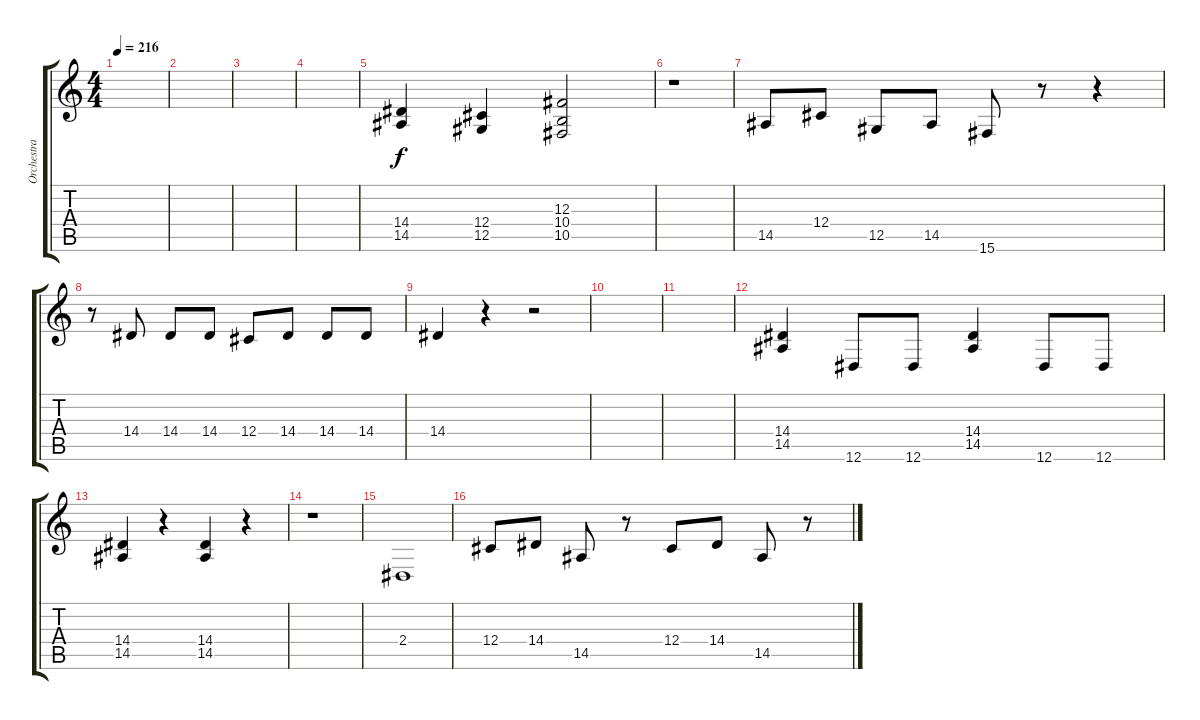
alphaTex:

\track ("Orchestra 2" "Orchestra ") {instrument stringensemble1}
\staff {score tabs}
\tuning (Eb4 Bb3 Gb3 Db3 Ab2 Eb2) {hide}
\ts (4 4)
\tempo 216
\clef g2
\ks c
|
|
|
|
(14.4 14.5).4 (12.4 12.5).4 (12.3 10.4 10.5).2 |
r.1 |
14.5.8 12.4.8 12.5.8 14.5.8 15.6.8 r.8 r.4 |
r.8 14.4.8 14.4.8 14.4.8 12.4.8 14.4.8 14.4.8 14.4.8 |
14.4.4 r.4 r.2 |
|
|
(14.4 14.5).4 12.6.8 12.6.8 (14.4 14.5).4 12.6.8 12.6.8 |
(14.4 14.5).4 r.4 (14.4 14.5).4 r.4 |
r.1 |
2.4.1 |
12.4.8 14.4.8 14.5.8 r.8 12.4.8 14.4.8 14.5.8 r.8
